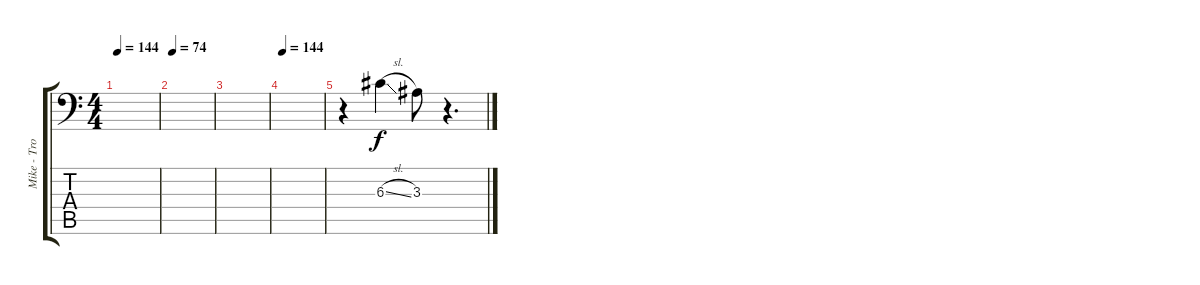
\track ("Mike - Trombone" "Mike - Tro") {instrument trombone}
\staff {score tabs}
\tuning (E4 B3 G3 D3 A2 A1) {hide}
\ts (4 4)
\tempo 144
\clef f4
\ks c
|
\tempo 74
|
|
\tempo 144
|
r.4{balance 0} 6.3{sl}.4{balance 16} 3.3.8 r.4{d}
